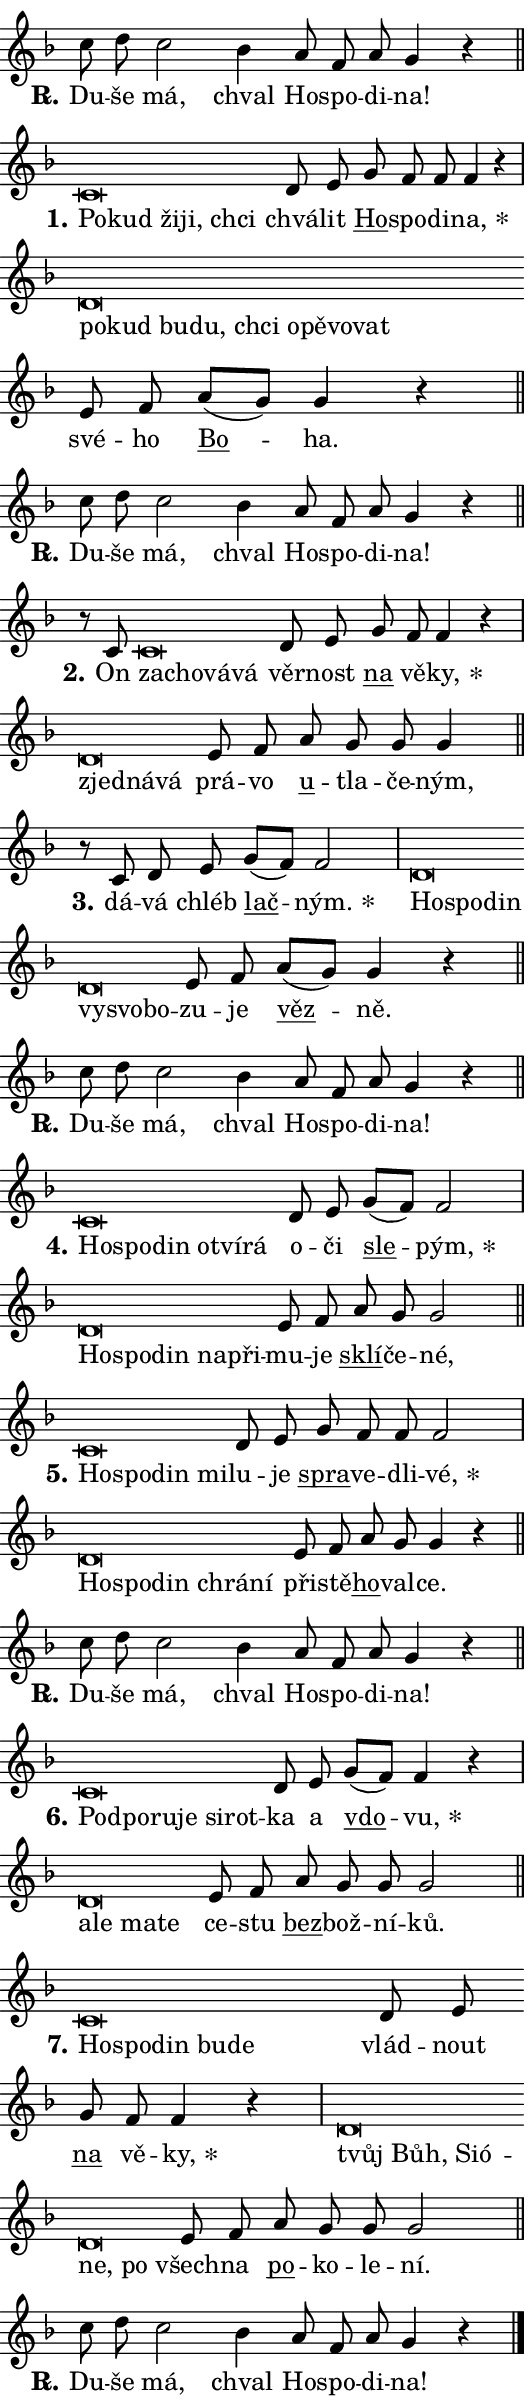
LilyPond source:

\version "2.24.0"
\header { tagline = "" }
\paper {
  indent = 0\cm
  top-margin = 0\cm
  right-margin = 0.13\cm % to fit lyric hyphens
  bottom-margin = 0\cm
  left-margin = 0\cm
  paper-width = 9\cm
  page-breaking = #ly:one-page-breaking
  system-system-spacing.basic-distance = #11
  score-system-spacing.basic-distance = #11
  ragged-last = ##f
}


%% Author: Thomas Morley
%% https://lists.gnu.org/archive/html/lilypond-user/2020-05/msg00002.html
#(define (line-position grob)
"Returns position of @var[grob} in current system:
   @code{'start}, if at first time-step
   @code{'end}, if at last time-step
   @code{'middle} otherwise
"
  (let* ((col (ly:item-get-column grob))
         (ln (ly:grob-object col 'left-neighbor))
         (rn (ly:grob-object col 'right-neighbor))
         (col-to-check-left (if (ly:grob? ln) ln col))
         (col-to-check-right (if (ly:grob? rn) rn col))
         (break-dir-left
           (and
             (ly:grob-property col-to-check-left 'non-musical #f)
             (ly:item-break-dir col-to-check-left)))
         (break-dir-right
           (and
             (ly:grob-property col-to-check-right 'non-musical #f)
             (ly:item-break-dir col-to-check-right))))
        (cond ((eqv? 1 break-dir-left) 'start)
              ((eqv? -1 break-dir-right) 'end)
              (else 'middle))))

#(define (tranparent-at-line-position vctor)
  (lambda (grob)
  "Relying on @code{line-position} select the relevant enry from @var{vctor}.
Used to determine transparency,"
    (case (line-position grob)
      ((end) (not (vector-ref vctor 0)))
      ((middle) (not (vector-ref vctor 1)))
      ((start) (not (vector-ref vctor 2))))))

noteHeadBreakVisibility =
#(define-music-function (break-visibility)(vector?)
"Makes @code{NoteHead}s transparent relying on @var{break-visibility}"
#{
  \override NoteHead.transparent =
    #(tranparent-at-line-position break-visibility)
#})

#(define delete-ledgers-for-transparent-note-heads
  (lambda (grob)
    "Reads whether a @code{NoteHead} is transparent.
If so this @code{NoteHead} is removed from @code{'note-heads} from
@var{grob}, which is supposed to be @code{LedgerLineSpanner}.
As a result ledgers are not printed for this @code{NoteHead}"
    (let* ((nhds-array (ly:grob-object grob 'note-heads))
           (nhds-list
             (if (ly:grob-array? nhds-array)
                 (ly:grob-array->list nhds-array)
                 '()))
           ;; Relies on the transparent-property being done before
           ;; Staff.LedgerLineSpanner.after-line-breaking is executed.
           ;; This is fragile ...
           (to-keep
             (remove
               (lambda (nhd)
                 (ly:grob-property nhd 'transparent #f))
               nhds-list)))
      ;; TODO find a better method to iterate over grob-arrays, similiar
      ;; to filter/remove etc for lists
      ;; For now rebuilt from scratch
      (set! (ly:grob-object grob 'note-heads)  '())
      (for-each
        (lambda (nhd)
          (ly:pointer-group-interface::add-grob grob 'note-heads nhd))
        to-keep))))

squashNotes = {
  \override NoteHead.X-extent = #'(-0.2 . 0.2)
  \override NoteHead.Y-extent = #'(-0.75 . 0)
  \override NoteHead.stencil =
    #(lambda (grob)
       (let ((pos (ly:grob-property grob 'staff-position)))
         (begin
           (if (< pos -7) (display "ERROR: Lower brevis then expected\n") (display ""))
           (if (<= pos -6) ly:text-interface::print ly:note-head::print))))
}
unSquashNotes = {
  \revert NoteHead.X-extent
  \revert NoteHead.Y-extent
  \revert NoteHead.stencil
}

hideNotes = \noteHeadBreakVisibility #begin-of-line-visible
unHideNotes = \noteHeadBreakVisibility #all-visible

% work-around for resetting accidentals
% https://lilypond.org/doc/v2.23/Documentation/notation/displaying-rhythms#unmetered-music
cadenzaMeasure = {
  \cadenzaOff
  \partial 1024 s1024
  \cadenzaOn
}

#(define-markup-command (accent layout props text) (markup?)
  "Underline accented syllable"
  (interpret-markup layout props
    #{\markup \override #'(offset . 4.3) \underline { #text }#}))

responsum = \markup \concat {
  "R" \hspace #-1.05 \path #0.1 #'((moveto 0 0.07) (lineto 0.9 0.8)) \hspace #0.05 "."
}

spaceSize = #0.6828661417322834 % exact space size for TeX Gyre Schola

\layout {
  \context {
    \Staff
    \remove "Time_signature_engraver"
    \override LedgerLineSpanner.after-line-breaking = #delete-ledgers-for-transparent-note-heads
  }
  \context {
    \Lyrics {
      \override LyricSpace.minimum-distance = \spaceSize
      \override LyricText.font-name = #"TeX Gyre Schola"
      \override LyricText.font-size = 1
      \override StanzaNumber.font-name = #"TeX Gyre Schola Bold"
      \override StanzaNumber.font-size = 1
    }
  }
  \context {
    \Score 
    \override NoteHead.text =
      #(lambda (grob) 
        (let ((pos (ly:grob-property grob 'staff-position)))
          #{\markup {
            \combine
              \halign #-0.55 \raise #(if (= pos -6) 0 0.5) \override #'(thickness . 2) \draw-line #'(3.2 . 0)
              \musicglyph "noteheads.sM1"
          }#}))
  }
}

% magnetic-lyrics.ily
%
%   written by
%     Jean Abou Samra <jean@abou-samra.fr>
%     Werner Lemberg <wl@gnu.org>
%
%   adapted by
%     Jiri Hon <jiri.hon@gmail.com>
%
% Version 2022-Apr-15

% https://www.mail-archive.com/lilypond-user@gnu.org/msg149350.html

#(define (Left_hyphen_pointer_engraver context)
   "Collect syllable-hyphen-syllable occurrences in lyrics and store
them in properties.  This engraver only looks to the left.  For
example, if the lyrics input is @code{foo -- bar}, it does the
following.

@itemize @bullet
@item
Set the @code{text} property of the @code{LyricHyphen} grob between
@q{foo} and @q{bar} to @code{foo}.

@item
Set the @code{left-hyphen} property of the @code{LyricText} grob with
text @q{foo} to the @code{LyricHyphen} grob between @q{foo} and
@q{bar}.
@end itemize

Use this auxiliary engraver in combination with the
@code{lyric-@/text::@/apply-@/magnetic-@/offset!} hook."
   (let ((hyphen #f)
         (text #f))
     (make-engraver
      (acknowledgers
       ((lyric-syllable-interface engraver grob source-engraver)
        (set! text grob)))
      (end-acknowledgers
       ((lyric-hyphen-interface engraver grob source-engraver)
        ;(when (not (grob::has-interface grob 'lyric-space-interface))
          (set! hyphen grob)));)
      ((stop-translation-timestep engraver)
       (when (and text hyphen)
         (ly:grob-set-object! text 'left-hyphen hyphen))
       (set! text #f)
       (set! hyphen #f)))))

#(define (lyric-text::apply-magnetic-offset! grob)
   "If the space between two syllables is less than the value in
property @code{LyricText@/.details@/.squash-threshold}, move the right
syllable to the left so that it gets concatenated with the left
syllable.

Use this function as a hook for
@code{LyricText@/.after-@/line-@/breaking} if the
@code{Left_@/hyphen_@/pointer_@/engraver} is active."
   (let ((hyphen (ly:grob-object grob 'left-hyphen #f)))
     (when hyphen
       (let ((left-text (ly:spanner-bound hyphen LEFT)))
         (when (grob::has-interface left-text 'lyric-syllable-interface)
           (let* ((common (ly:grob-common-refpoint grob left-text X))
                  (this-x-ext (ly:grob-extent grob common X))
                  (left-x-ext
                   (begin
                     ;; Trigger magnetism for left-text.
                     (ly:grob-property left-text 'after-line-breaking)
                     (ly:grob-extent left-text common X)))
                  ;; `delta` is the gap width between two syllables.
                  (delta (- (interval-start this-x-ext)
                            (interval-end left-x-ext)))
                  (details (ly:grob-property grob 'details))
                  (threshold (assoc-get 'squash-threshold details 0.2)))
             (when (< delta threshold)
               (let* (;; We have to manipulate the input text so that
                      ;; ligatures crossing syllable boundaries are not
                      ;; disabled.  For languages based on the Latin
                      ;; script this is essentially a beautification.
                      ;; However, for non-Western scripts it can be a
                      ;; necessity.
                      (lt (ly:grob-property left-text 'text))
                      (rt (ly:grob-property grob 'text))
                      (is-space (grob::has-interface hyphen 'lyric-space-interface))
                      (space (if is-space " " ""))
                      (extra-delta (if is-space spaceSize 0))
                      ;; Append new syllable.
                      (ltrt-space (if (and (string? lt) (string? rt))
                                (string-append lt space rt)
                                (make-concat-markup (list lt space rt))))
                      ;; Right-align `ltrt` to the right side.
                      (ltrt-space-markup (grob-interpret-markup
                               grob
                               (make-translate-markup
                                (cons (interval-length this-x-ext) 0)
                                (make-right-align-markup ltrt-space)))))
                 (begin
                   ;; Don't print `left-text`.
                   (ly:grob-set-property! left-text 'stencil #f)
                   ;; Set text and stencil (which holds all collected
                   ;; syllables so far) and shift it to the left.
                   (ly:grob-set-property! grob 'text ltrt-space)
                   (ly:grob-set-property! grob 'stencil ltrt-space-markup)
                   (ly:grob-translate-axis! grob (- (- delta extra-delta)) X))))))))))


#(define (lyric-hyphen::displace-bounds-first grob)
   ;; Make very sure this callback isn't triggered too early.
   (let ((left (ly:spanner-bound grob LEFT))
         (right (ly:spanner-bound grob RIGHT)))
     (ly:grob-property left 'after-line-breaking)
     (ly:grob-property right 'after-line-breaking)
     (ly:lyric-hyphen::print grob)))

squashThreshold = #0.4

\layout {
  \context {
    \Lyrics
    \consists #Left_hyphen_pointer_engraver
    \override LyricText.after-line-breaking =
      #lyric-text::apply-magnetic-offset!
    \override LyricHyphen.stencil = #lyric-hyphen::displace-bounds-first
    \override LyricText.details.squash-threshold = \squashThreshold
    \override LyricHyphen.minimum-distance = 0
    \override LyricHyphen.minimum-length = \squashThreshold
  }
}

squashText = \override LyricText.details.squash-threshold = 9999
unSquashText = \override LyricText.details.squash-threshold = \squashThreshold

leftText = \override LyricText.self-alignment-X = #LEFT
unLeftText = \revert LyricText.self-alignment-X

starOffset = #(lambda (grob) 
                (let ((x_offset (ly:self-alignment-interface::aligned-on-x-parent grob)))
                  (if (= x_offset 0) 0 (+ x_offset 1.2))))

star = #(define-music-function (syllable)(string?)
"Append star separator at the end of a syllable"
#{
  \once \override LyricText.X-offset = #starOffset
  \lyricmode { \markup {
    #syllable
    \override #'((font-name . "TeX Gyre Schola Bold")) \hspace #0.2 \lower #0.65 \larger "*"
  } }
#})

starAccent = #(define-music-function (syllable)(string?)
"Append star separator at the end of a syllable and make accent"
#{
  \once \override LyricText.X-offset = #starOffset
  \lyricmode { \markup {
    \accent #syllable
    \override #'((font-name . "TeX Gyre Schola Bold")) \hspace #0.2 \lower #0.65 \larger "*"
  } }
#})

breath = #(define-music-function (syllable)(string?)
"Append breathing indicator at the end of a syllable"
#{
  \lyricmode { \markup { #syllable "+" } }
#})

optionalBreath = #(define-music-function (syllable)(string?)
"Append optional breathing indicator at the end of a syllable"
#{
  \lyricmode { \markup { #syllable "(+)" } }
#})


\score {
    <<
        \new Voice = "melody" { \cadenzaOn \key f \major \relative { c''8 d c2 bes4 a8 f a g4 r \cadenzaMeasure \bar "||" \break } }
        \new Lyrics \lyricsto "melody" { \lyricmode { \set stanza = \responsum
Du -- še má, chval Ho -- spo -- di -- na! } }
    >>
    \layout {}
}

\score {
    <<
        \new Voice = "melody" { \cadenzaOn \key f \major \relative { \squashNotes c'\breve*1/16 \hideNotes \breve*1/16 \bar "" \breve*1/16 \bar "" \breve*1/16 \breve*1/16 \bar "" \unHideNotes \unSquashNotes d8 e \bar "" g f f f4 r \cadenzaMeasure \bar "|" \squashNotes d\breve*1/16 \hideNotes \breve*1/16 \bar "" \breve*1/16 \bar "" \breve*1/16 \bar "" \breve*1/16 \bar "" \breve*1/16 \bar "" \breve*1/16 \bar "" \breve*1/16 \breve*1/16 \bar "" \unHideNotes \unSquashNotes e8 f \bar "" a[( g)] g4 r \cadenzaMeasure \bar "||" \break } }
        \new Lyrics \lyricsto "melody" { \lyricmode { \set stanza = "1."
\leftText Po -- \squashText kud ži -- ji, chci \unLeftText \unSquashText chvá -- lit \markup \accent Ho -- spo -- di -- \star na, \leftText po -- \squashText kud bu -- du, chci o -- pě -- vo -- vat \unLeftText \unSquashText své -- ho \markup \accent Bo -- ha. } }
    >>
    \layout {}
}

\score {
    <<
        \new Voice = "melody" { \cadenzaOn \key f \major \relative { c''8 d c2 bes4 a8 f a g4 r \cadenzaMeasure \bar "||" \break } }
        \new Lyrics \lyricsto "melody" { \lyricmode { \set stanza = \responsum
Du -- še má, chval Ho -- spo -- di -- na! } }
    >>
    \layout {}
}

\score {
    <<
        \new Voice = "melody" { \cadenzaOn \key f \major \relative { r8 c'8 \squashNotes c\breve*1/16 \hideNotes \breve*1/16 \bar "" \breve*1/16 \breve*1/16 \bar "" \unHideNotes \unSquashNotes d8 e \bar "" g f f4 r \cadenzaMeasure \bar "|" \squashNotes d\breve*1/16 \hideNotes \breve*1/16 \breve*1/16 \bar "" \unHideNotes \unSquashNotes e8 f \bar "" a g g g4 \cadenzaMeasure \bar "||" \break } }
        \new Lyrics \lyricsto "melody" { \lyricmode { \set stanza = "2."
On \leftText za -- \squashText cho -- vá -- vá \unLeftText \unSquashText věr -- nost \markup \accent na vě -- \star ky, \leftText zjed -- \squashText ná -- vá \unLeftText \unSquashText prá -- vo \markup \accent u -- tla -- če -- ným, } }
    >>
    \layout {}
}

\score {
    <<
        \new Voice = "melody" { \cadenzaOn \key f \major \relative { r8 c' d8 e \bar "" g[( f)] f2 \cadenzaMeasure \bar "|" \squashNotes d\breve*1/16 \hideNotes \breve*1/16 \bar "" \breve*1/16 \bar "" \breve*1/16 \bar "" \breve*1/16 \breve*1/16 \bar "" \unHideNotes \unSquashNotes e8 f \bar "" a[( g)] g4 r \cadenzaMeasure \bar "||" \break } }
        \new Lyrics \lyricsto "melody" { \lyricmode { \set stanza = "3."
dá -- vá chléb \markup \accent lač -- \star ným. \leftText Ho -- \squashText spo -- din vy -- svo -- bo -- \unLeftText \unSquashText zu -- je \markup \accent věz -- ně. } }
    >>
    \layout {}
}

\score {
    <<
        \new Voice = "melody" { \cadenzaOn \key f \major \relative { c''8 d c2 bes4 a8 f a g4 r \cadenzaMeasure \bar "||" \break } }
        \new Lyrics \lyricsto "melody" { \lyricmode { \set stanza = \responsum
Du -- še má, chval Ho -- spo -- di -- na! } }
    >>
    \layout {}
}

\score {
    <<
        \new Voice = "melody" { \cadenzaOn \key f \major \relative { \squashNotes c'\breve*1/16 \hideNotes \breve*1/16 \bar "" \breve*1/16 \bar "" \breve*1/16 \bar "" \breve*1/16 \breve*1/16 \bar "" \unHideNotes \unSquashNotes d8 e \bar "" g[( f)] f2 \cadenzaMeasure \bar "|" \squashNotes d\breve*1/16 \hideNotes \breve*1/16 \bar "" \breve*1/16 \bar "" \breve*1/16 \breve*1/16 \bar "" \unHideNotes \unSquashNotes e8 f \bar "" a g g2 \cadenzaMeasure \bar "||" \break } }
        \new Lyrics \lyricsto "melody" { \lyricmode { \set stanza = "4."
\leftText Ho -- \squashText spo -- din o -- tví -- rá \unLeftText \unSquashText o -- či \markup \accent sle -- \star pým, \leftText Ho -- \squashText spo -- din na -- při -- \unLeftText \unSquashText mu -- je \markup \accent sklí -- če -- né, } }
    >>
    \layout {}
}

\score {
    <<
        \new Voice = "melody" { \cadenzaOn \key f \major \relative { \squashNotes c'\breve*1/16 \hideNotes \breve*1/16 \bar "" \breve*1/16 \breve*1/16 \bar "" \unHideNotes \unSquashNotes d8 e \bar "" g f f f2 \cadenzaMeasure \bar "|" \squashNotes d\breve*1/16 \hideNotes \breve*1/16 \bar "" \breve*1/16 \bar "" \breve*1/16 \breve*1/16 \bar "" \unHideNotes \unSquashNotes e8 f \bar "" a g g4 r \cadenzaMeasure \bar "||" \break } }
        \new Lyrics \lyricsto "melody" { \lyricmode { \set stanza = "5."
\leftText Ho -- \squashText spo -- din mi -- \unLeftText \unSquashText lu -- je \markup \accent spra -- ve -- dli -- \star vé, \leftText Ho -- \squashText spo -- din chrá -- ní \unLeftText \unSquashText při -- stě -- \markup \accent ho -- val -- ce. } }
    >>
    \layout {}
}

\score {
    <<
        \new Voice = "melody" { \cadenzaOn \key f \major \relative { c''8 d c2 bes4 a8 f a g4 r \cadenzaMeasure \bar "||" \break } }
        \new Lyrics \lyricsto "melody" { \lyricmode { \set stanza = \responsum
Du -- še má, chval Ho -- spo -- di -- na! } }
    >>
    \layout {}
}

\score {
    <<
        \new Voice = "melody" { \cadenzaOn \key f \major \relative { \squashNotes c'\breve*1/16 \hideNotes \breve*1/16 \bar "" \breve*1/16 \bar "" \breve*1/16 \bar "" \breve*1/16 \breve*1/16 \bar "" \unHideNotes \unSquashNotes d8 e \bar "" g[( f)] f4 r \cadenzaMeasure \bar "|" \squashNotes d\breve*1/16 \hideNotes \breve*1/16 \bar "" \breve*1/16 \breve*1/16 \bar "" \unHideNotes \unSquashNotes e8 f \bar "" a g g g2 \cadenzaMeasure \bar "||" \break } }
        \new Lyrics \lyricsto "melody" { \lyricmode { \set stanza = "6."
\leftText Pod -- \squashText po -- ru -- je si -- rot -- \unLeftText \unSquashText ka a \markup \accent vdo -- \star vu, \leftText a -- \squashText le ma -- te \unLeftText \unSquashText ce -- stu \markup \accent bez -- bož -- ní -- ků. } }
    >>
    \layout {}
}

\score {
    <<
        \new Voice = "melody" { \cadenzaOn \key f \major \relative { \squashNotes c'\breve*1/16 \hideNotes \breve*1/16 \bar "" \breve*1/16 \bar "" \breve*1/16 \breve*1/16 \bar "" \unHideNotes \unSquashNotes d8 e \bar "" g f f4 r \cadenzaMeasure \bar "|" \squashNotes d\breve*1/16 \hideNotes \breve*1/16 \bar "" \breve*1/16 \bar "" \breve*1/16 \bar "" \breve*1/16 \breve*1/16 \bar "" \unHideNotes \unSquashNotes e8 f \bar "" a g g g2 \cadenzaMeasure \bar "||" \break } }
        \new Lyrics \lyricsto "melody" { \lyricmode { \set stanza = "7."
\leftText Ho -- \squashText spo -- din bu -- de \unLeftText \unSquashText vlád -- nout \markup \accent na vě -- \star ky, \leftText tvůj \squashText Bůh, Si -- ó -- ne, po \unLeftText \unSquashText všech -- na \markup \accent po -- ko -- le -- ní. } }
    >>
    \layout {}
}

\score {
    <<
        \new Voice = "melody" { \cadenzaOn \key f \major \relative { c''8 d c2 bes4 a8 f a g4 r \cadenzaMeasure \bar "||" \break } \bar "|." }
        \new Lyrics \lyricsto "melody" { \lyricmode { \set stanza = \responsum
Du -- še má, chval Ho -- spo -- di -- na! } }
    >>
    \layout {}
}
